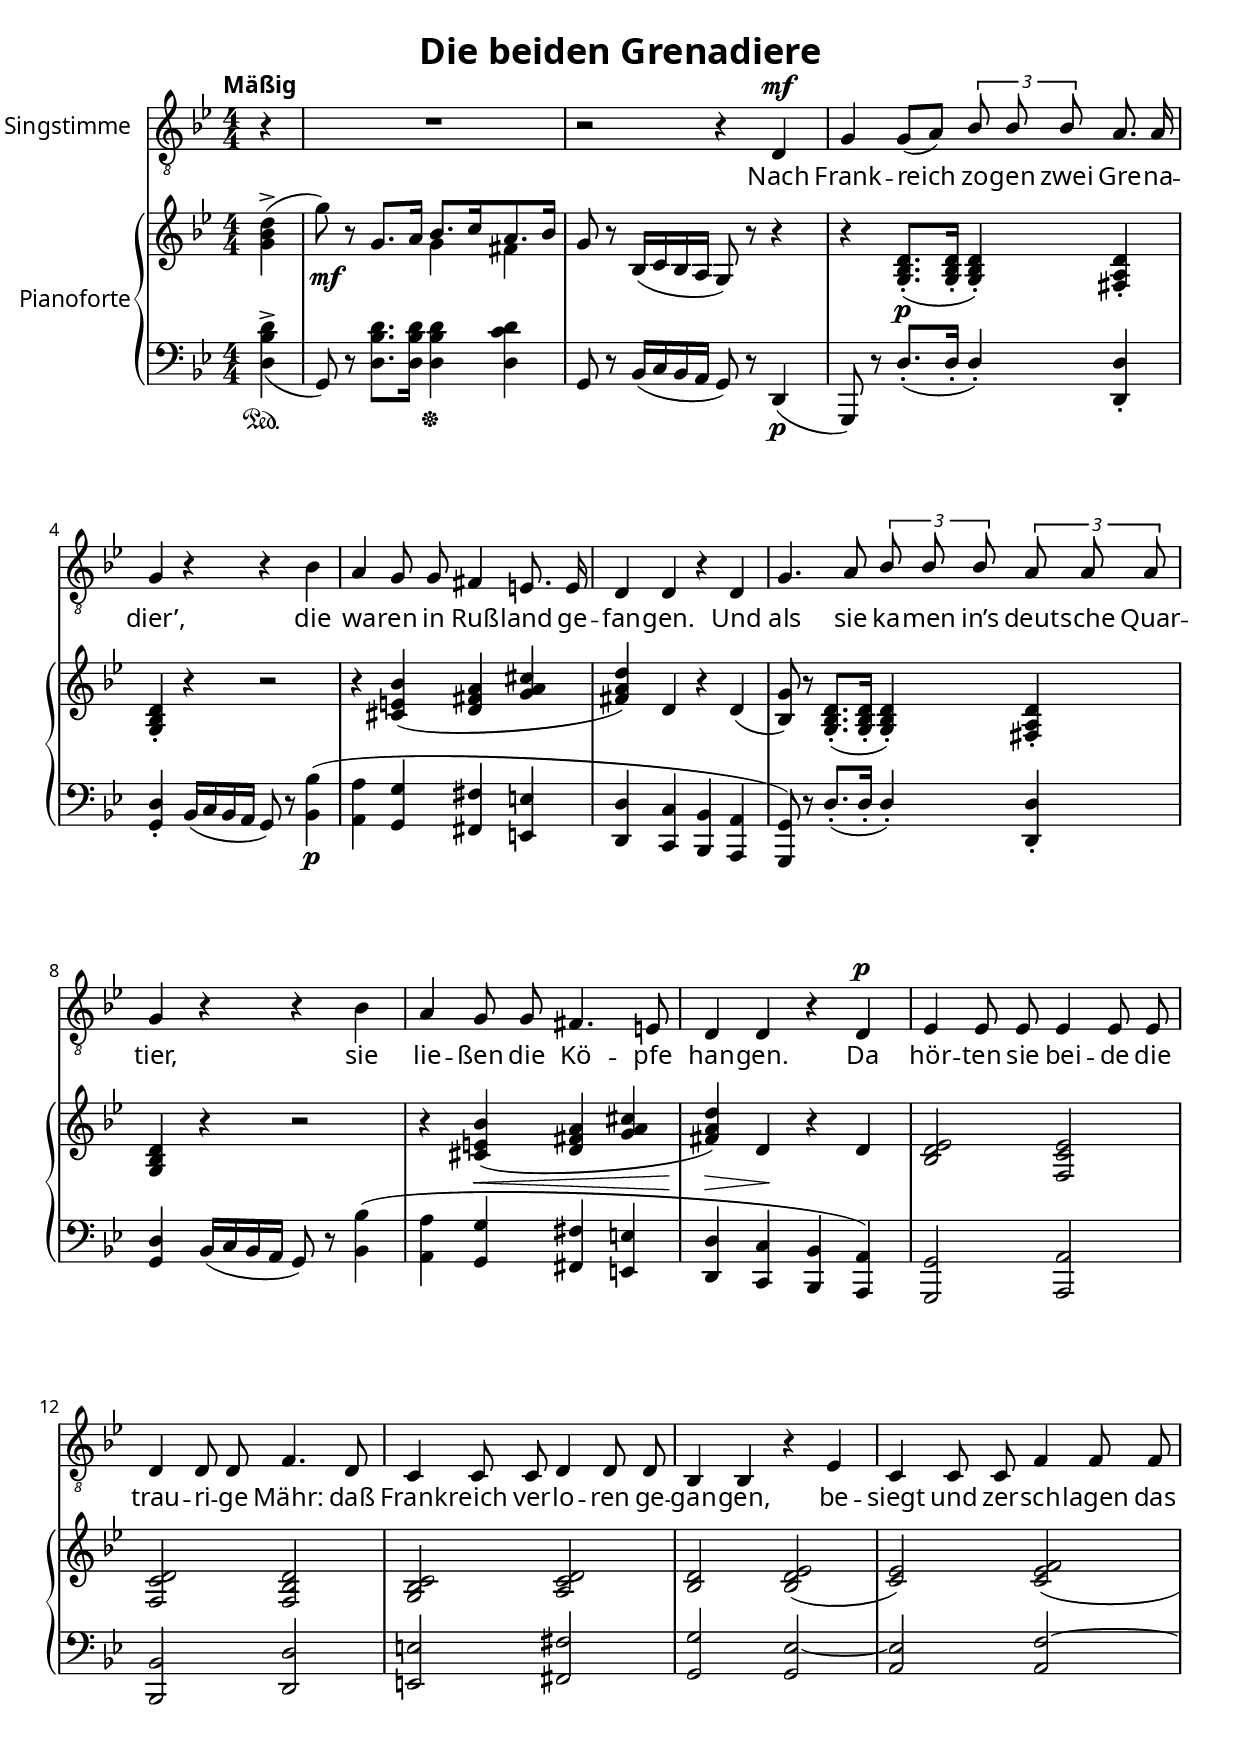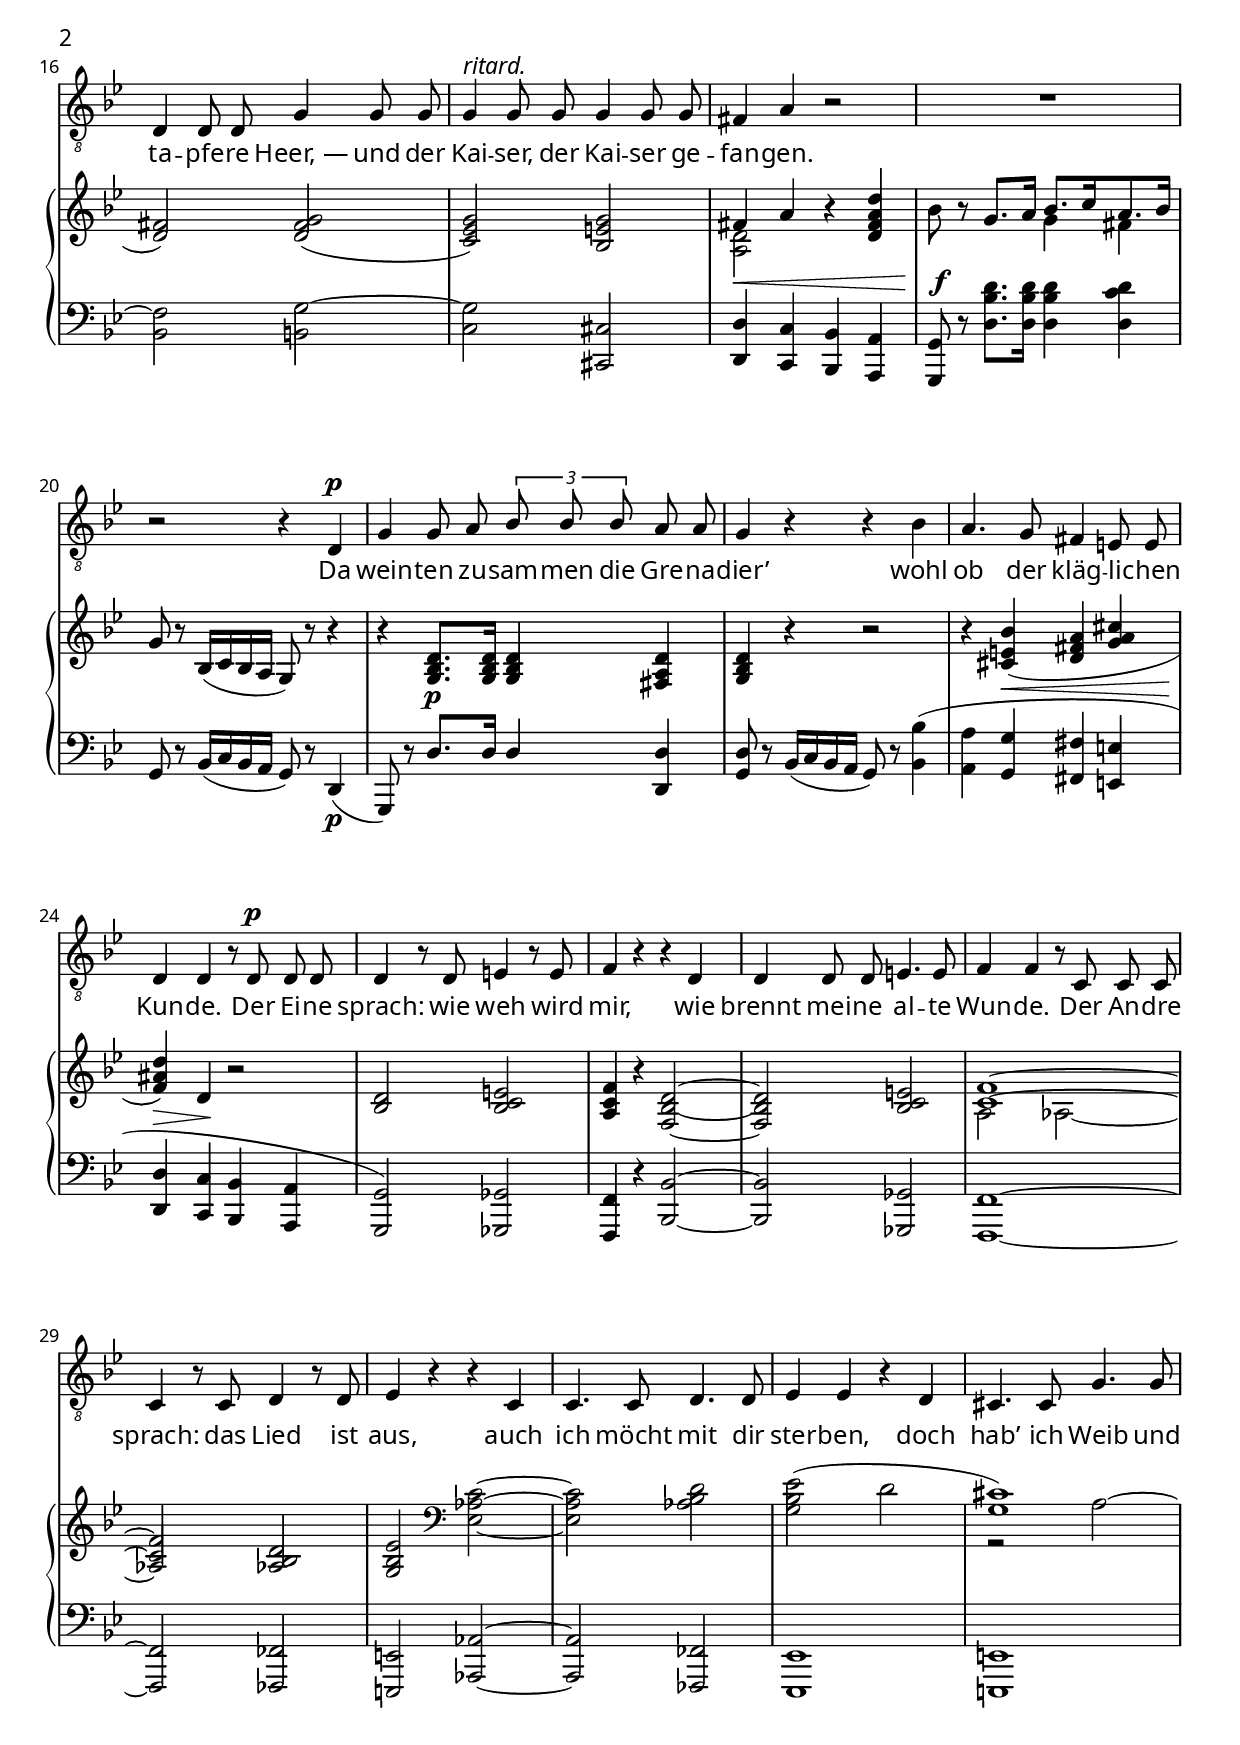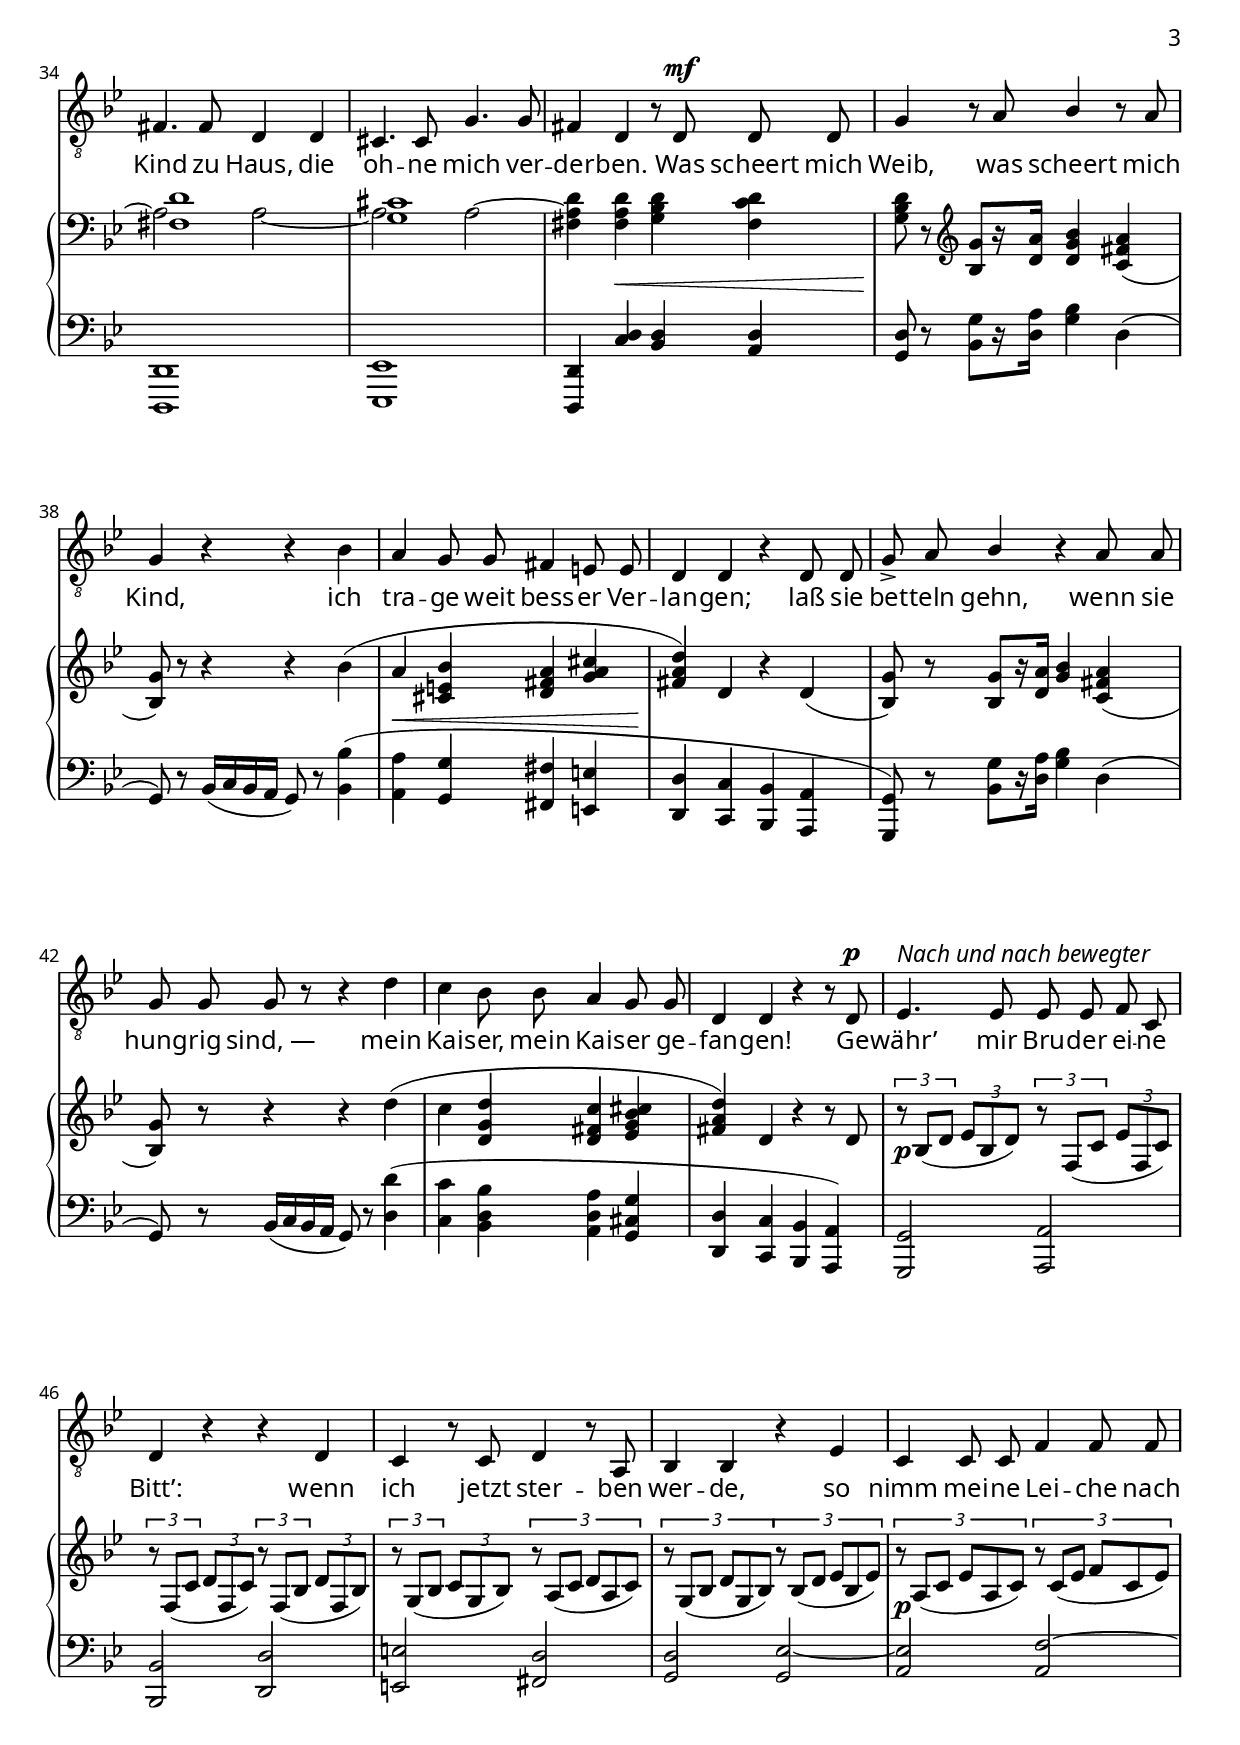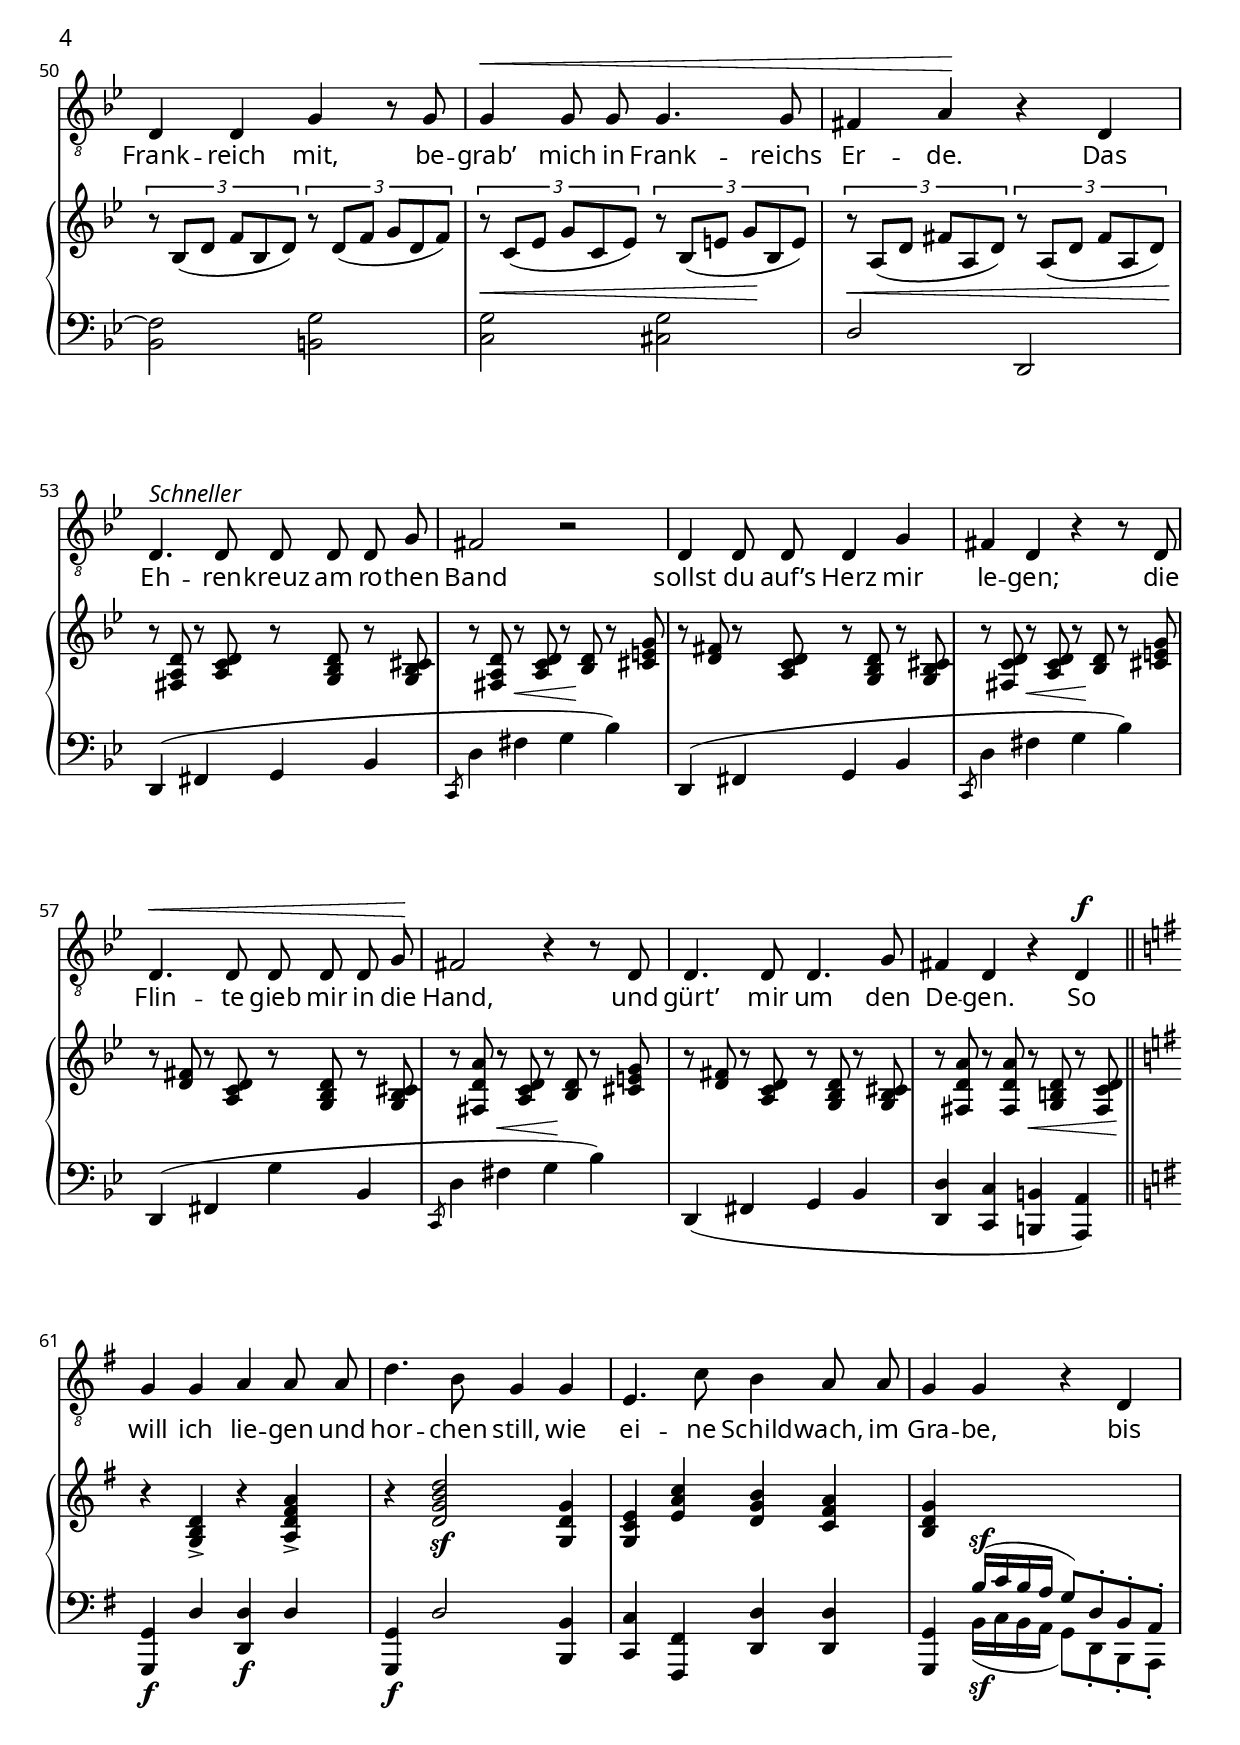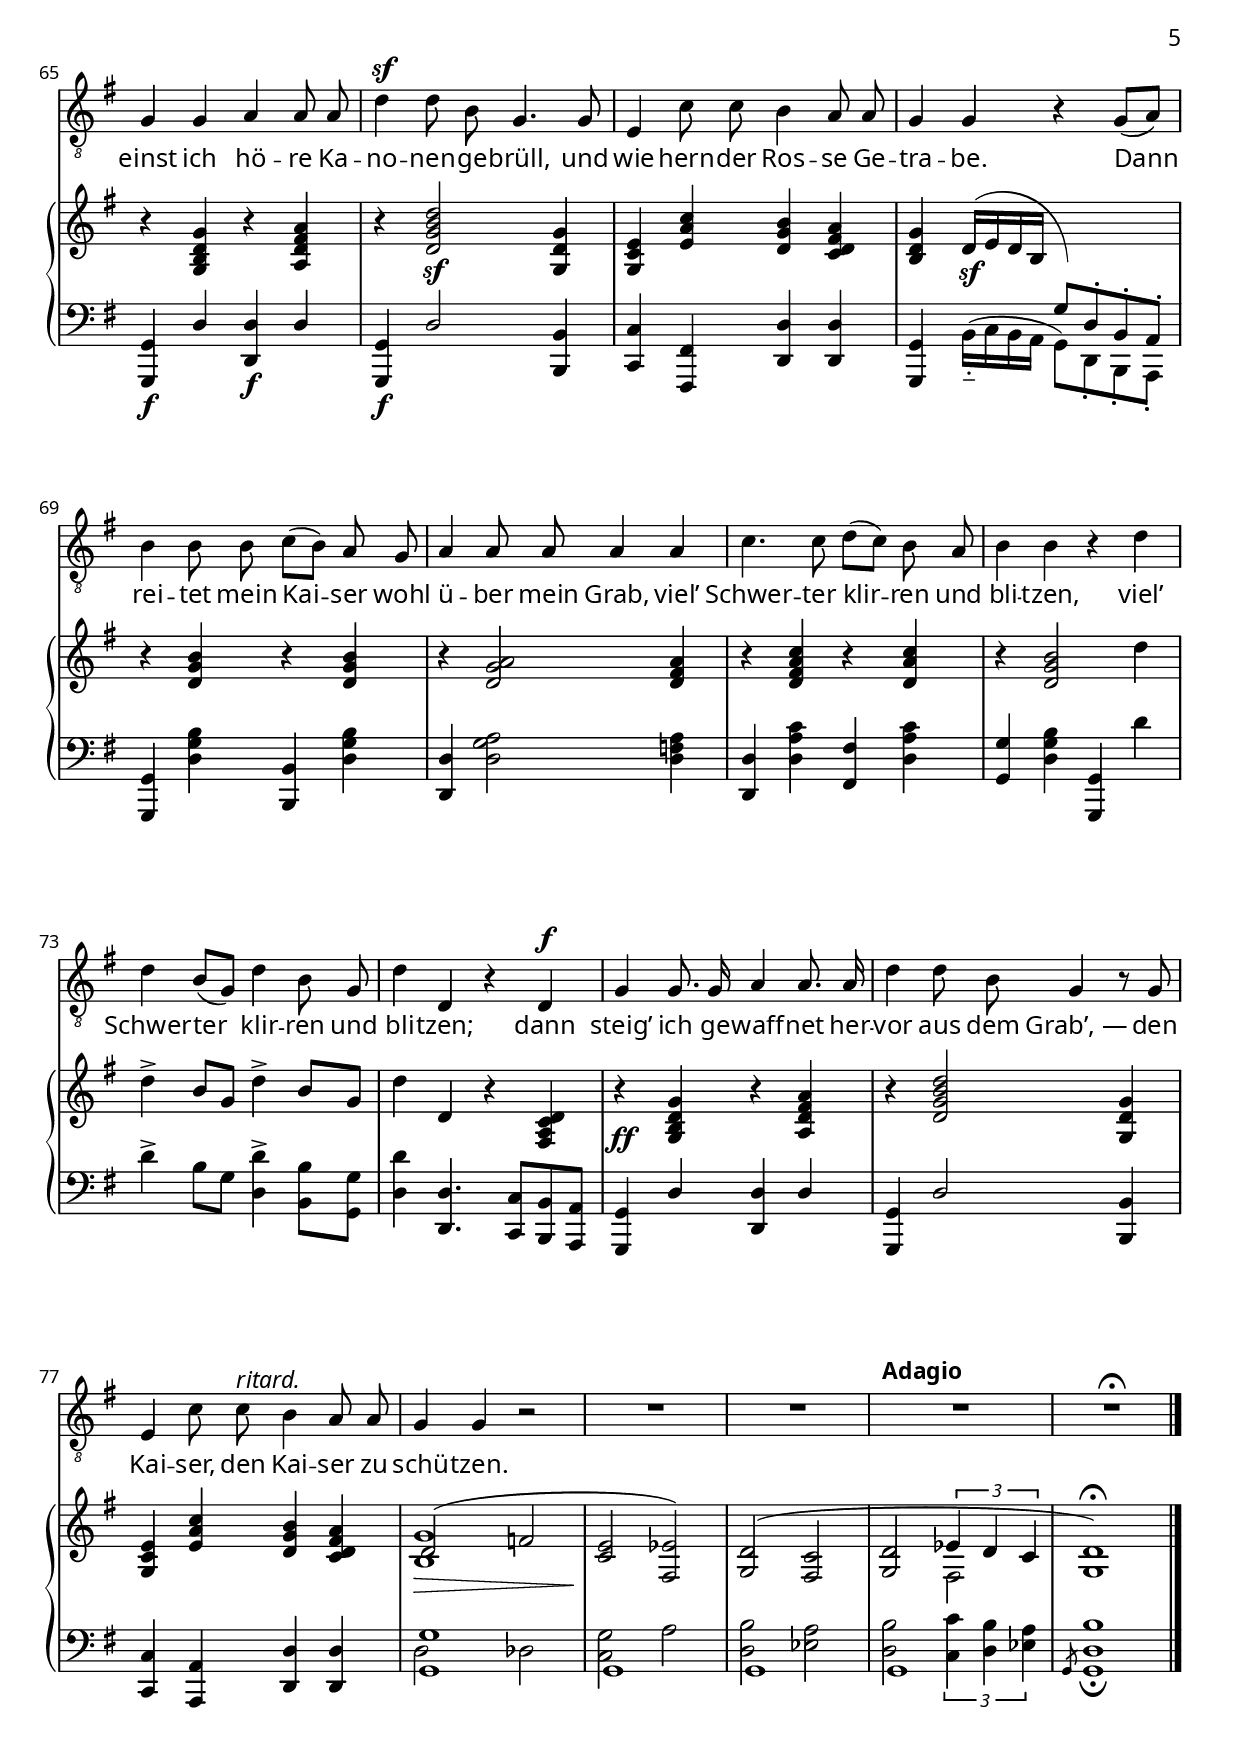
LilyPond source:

\version "2.19.61"
\language "english"
\paper {
  #(set-paper-size "a4")
  #(define fonts
     (set-global-fonts
     #:roman "fbb"
     ))
  page-count=5
  min-systems-per-page=4
  ragged-last-bottom=false
}
sayrit=^\markup{\italic{ritard.}}
saynach=^\markup{\italic{"Nach und nach bewegter"}}
sayschneller=^\markup{\italic{"Schneller"}}

\header {
  title = "Die beiden Grenadiere"
%  composer = "Robert Schumann"
%  poet = "Heinrich Heine"
  % Remove default LilyPond tagline
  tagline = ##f
}

\layout {
  \context {
    \Voice
    \consists "Melody_engraver"
    \override Stem #'neutral-direction = #'()
  }
}

global = {
  \set Score.tempoHideNote = ##t
  \key g \minor
  \numericTimeSignature
  \time 4/4
  \tempo "Mäßig" 4=108
  \autoBeamOff
}

scoreASopranoVoiceI = \fixed c {
  \global
  \dynamicUp
  \partial 4 r4
  R1 r2 r4 d4\mf g4 g8 ([a8]) \tuplet 3/2 {bf8 bf8 bf8} a8. a16
  g4 r4 r4 bf4 a4 g8 g8 fs4 e8. e16 d4 d4 r4 d4 g4. a8 \tuplet 3/2 {bf8 bf8 bf8} \tuplet 3/2 {a8 a8 a8} g4 r4 r4 bf4 a4 g8 g8 fs4. e8 d4 d4 r4 d4\p ef4 ef8 ef8 ef4 ef8 ef8 d4 d8 d8 f4. d8
  c4 c8 c8 d4 d8 d8 bf,4 bf,4 r4 ef4 c4 c8 c8 f4 f8 f8 d4 d8 d8 g4 g8 g8 g4\sayrit g8 g8 g4 g8 g8
  fs4 a4 r2 R1 r2 r4 d4\p g4 g8 a8 \tuplet 3/2 {bf8 bf8 bf8} a8 a8
  g4 r4 r4 bf4 a4. g8 fs4 e8 e8 d4 d4 r8 d8\p d8 d8 d4 r8 d8 e4  r8 e8 f4 r4 r4 d4
  d4 d8 d8 e4. e8 f4 f4 r8 c8 c8 c8 c4 r8 c8 d4 r8 d8 ef4 r4 r4 c4 c4. c8 d4. d8
  ef4 ef4 r4 d4 cs4. cs8 g4. g8 fs4. fs8 d4 d4 cs4. cs8 g4. g8 fs4 d4 r8 d8\mf d8 d8
  g4 r8 a8 bf4 r8 a8 g4 r4 r4 bf4 a4 g8 g8 fs4 e8 e8 d4 d4 r4 d8 d8
  g8-> a8 bf4 r4 a8 a8 g8 g8 g8 r8 r4 d'4 c'4 bf8 bf8 a4 g8 g8 d4 d4 r4 r8 d8\p ef4.\saynach ef8 ef8 ef8 f8 c8 d4 r4 r4 d4 c4 r8 c8 d4 r8 a,8 bf,4 bf,4 r4 ef4
  c4 c8 c8 f4 f8 f8 d4 d4 g4 r8 g8 g4\< g8 g8 g4. g8 fs4 a4\! r4 d4
  d4.\sayschneller d8 d8 d8 d8 g8 fs2 r2 d4 d8 d8 d4 g4 fs4 d4 r4 r8 d8
  d4.\< d8 d8 d8 d8 g8\! fs2 r4 r8 d8 d4. d8 d4. g8 fs4 d4 r4 d4\f \bar "||" \key g \major
  g4 g4 a4 a8 a8 d'4. b8 g4 g4 e4. c'8 b4 a8 a8 g4 g4 r4 d4
  g4 g4 a4 a8 a8 d'4\sf d'8 b8 g4. g8 e4 c'8 c'8 b4 a8 a8 g4 g4 r4 g8 ([a8]) b4 b8 b8 c'8 ([b8]) a8 g8 a4 a8 a8 a4 a4 c'4. c'8 d'8 ([c'8]) b8 a8 b4 b4 r4 d'4
  d'4 b8 ([g8]) d'4 b8 g8 d'4 d4 r4 d4\f g4 g8. g16 a4 a8. a16 d'4 d'8 b8 g4 r8 g8
  e4 c'8 c'8\sayrit b4 a8 a8 g4 g4 r2 R1 R1 R1 R1\fermataMarkup \bar "|."
}

scoreAVerseSopranoVoiceI = \lyricmode {
  % Lyrics follow here.
  Nach Frank -- reich zo -- gen zwei Gre -- na -- dier’, die wa -- ren in Ruß -- land ge -- fan -- gen. Und als sie ka -- men in’s deut -- sche Quar -- tier, sie lie -- ßen die Kö -- pfe han -- gen. Da hör -- ten sie bei -- de die trau -- ri -- ge Mähr: daß Frank -- reich ver -- lo -- ren ge -- gan -- gen, be -- siegt und zer -- sch -- lagen das ta -- pfe -- re Heer,_— und der Kai -- ser, der Kai -- ser ge -- fan -- gen. Da wein -- ten zu -- sam -- men die Gre -- na -- dier’ wohl ob der kläg -- li -- chen Kun -- de. Der Ei -- ne sprach: wie weh wird mir, wie brennt mei -- ne al -- te Wun -- de. Der An -- dre sprach: das Lied ist aus, auch ich möcht mit dir ster -- ben, doch hab’ ich Weib und Kind zu Haus, die oh -- ne mich ver -- der -- ben. Was scheert mich Weib, was scheert mich Kind, ich tra -- ge weit bess -- er Ver -- lan -- gen; laß sie bet -- teln gehn, wenn sie hung -- rig sind,_— mein Kai -- ser, mein Kai -- ser ge -- fan -- gen! Ge -- währ’ mir Bru -- der ei -- ne Bitt’: wenn ich jetzt ster -- ben wer -- de, so nimm mei -- ne Lei -- che nach Frank -- reich mit, be -- grab’ mich in Frank -- reichs Er -- de. Das Eh -- ren -- kreuz am ro -- then Band sollst du auf’s Herz mir le -- gen; die Flin -- te gieb mir in die Hand, und gürt’ mir um den De -- gen. So will ich lie -- gen und hor -- chen still, wie ei -- ne Schild -- wach, im Gra -- be, bis einst ich hö -- re Ka -- no -- nen -- ge -- brüll, und wie -- hern -- der Ros -- se Ge -- tra -- be. Dann rei -- tet mein Kai -- ser wohl ü -- ber mein Grab, viel’ Schwer -- ter klir -- ren und bli -- tzen, viel’ Schwer -- ter klir -- ren und bli -- tzen; dann steig’ ich ge -- waff -- net her -- vor aus dem Grab’,_— den Kai -- ser, den Kai -- ser zu schü -- tzen.  
}


scoreARight = \fixed c' {
  \global
  \partial 4 <g bf d'>4-> (g'8) r8 g8. [a16] <<{bf8. [c'16 a8. bf16]}\\{g4 fs4}>> g8 r8 bf,16 ([c16 bf,16 a,16] g,8) r8 r4 r4 <g, bf, d>8.-. \p ([<g, bf, d>16-.] <g, bf, d>4-.) <fs, a, d>4-.
  <g, bf, d>4-. r4 r2 r4 <cs e bf>4 (<d fs a>4 <g a cs'>4 <fs a d'>4) d4 r4 d4 (<bf, g>8) r8 <g, bf, d>8.-. ([<g, bf, d>16]-. <g, bf, d>4-.) <fs, a, d>4-.
  <g, bf, d>4 r4 r2 r4 <cs e bf>4 (<d fs a>4 <g a cs'>4 <fs a d'>4) d4 r4 d4 <bf, d ef>2 <f, c ef>2 <f, c d>2 <f, bf, d>2
  <g, bf, c>2 <a, c d>2 <bf, d>2 <bf, d ef>2 (<c ef>2) <c ef f>2 (<d fs>2) <d fs g>2 (<c ef g>2) <bf, e g>2
  <<{fs4 a4}\\{<a, d>2}>> r4 <d fs a d'>4 bf8 r8 g8. [a16] <<{bf8. [c'16 a8. bf16]}\\{g4 fs4}>> g8 r8 bf,16 ([c16 bf,16 a,16] g,8) r8 r4 r4 <g, bf, d>8.\p [<g, bf, d>16] <g, bf, d>4 <fs, a, d>4
  <g, bf, d>4 r4 r2 r4 <cs e bf>4 (<d fs a>4 <g a cs'>4 <f as d'>4) d4 r2 <bf, d>2 <bf, c e>2 <a, c f>4 r4 <f, bf, d>2~
  <f, bf, d>2 <bf, c e>2 <<{<c~ f~>1 <c f>2}\\{a,2 af,2~ \stemUp af,2}>> <af, bf, d>2 <g, bf, ef>2 \clef bass <ef,~ af,~ c~>2 <ef, af, c>2 <af, bf, d>2
  <<{\stemDown <g, bf, ef>2 (d2 <g, cs>1) \once \override NoteColumn #'force-hshift = #.75 <fs, d>1 \once \override NoteColumn #'force-hshift = #.75 <g, cs>1 s1}\\{s1 r2 a,2^~ a,2 a,2~ a,2 a,2^~ <fs, a, d>4 <fs, a, d>4 <g, bf, d>4 <fs, c d>4}>>
  <g, bf, d>8 r8 \clef treble <bf, g>8 [r16 <d a>16] <d g bf>4 <c fs a> (<bf, g>8) r8 r4 r4 bf4 (a4 <cs e bf>4 <d fs a>4 <g a cs'>4 <fs a d'>4) d4 r4 d4 (
  <bf, g>8) r8 <bf, g>8 [r16 <d a>16] <g bf>4 <c fs a>4 (<bf, g>8) r8 r4 r4 d'4 (c'4 <d g d'>4 <d fs c'>4 <ef g bf cs'>4 <fs a d'>4) d4 r4 r8 d8
  \tuplet 3/2 {r8 bf,8 ([d8]} \tuplet 3/2 {ef8 [bf,8 d8])} \tuplet 3/2 {r8 f,8 ([c8]} \tuplet 3/2 {ef8 [f,8 c8])} \tuplet 3/2 {r8 f,8 ([c8]} \tuplet 3/2 {d8 [f,8 c8])} \tuplet 3/2 {r8 f,8 ([bf,8]} \tuplet 3/2 {d8 [f,8 bf,8])} \tuplet 3/2 {r8 g,8 ([bf,8]} \tuplet 3/2 {c8 [g,8 bf,8])} \tuplet 3/2 {r8 a,8 ([c8] d8 [a,8 c8])} \tuplet 3/2 {r8 g,8 ([bf,8] d8 [g,8 bf,8])} \tuplet 3/2 {r8 bf,8 ([d8] ef8 [bf,8 ef8])} \tuplet 3/2 {r8 a,8 ([c8] ef8 [a,8 c8])} \tuplet 3/2 {r8 c8 ([ef8] f8 [c8 ef8])} \tuplet 3/2 {r8 bf,8 ([d8] f8 [bf,8 d8])} \tuplet 3/2 {r8 d8 ([f8] g8 [d8 f8])} \tuplet 3/2 {r8 c8 ([ef8] g8 [c8 ef8])} \tuplet 3/2 {r8 bf,8 ([e8] g8 [bf,8 e8])} \tuplet 3/2 {r8 a,8 ([d8] fs8 [a,8 d8])} \tuplet 3/2 {r8 a,8 ([d8] fs8 [a,8 d8])}
  r8 <fs, a, d>8 r8 <a, c d>8 r8 <g, bf, d>8 r8 <g, bf, cs>8 r8 <fs, a, d>8 r8 <a, c d>8 r8 <bf, d>8 r8 <cs e g>8 r8 <d fs>8 r8 <a, c d>8 r8 <g, bf, d>8 r8 <g, bf, cs>8 r8 <fs, c d>8 r8 <a, c d>8 r8 <bf, d>8 r8 <cs e g>8
  r8 <d fs>8 r8 <a, c d>8 r8 <g, bf, d>8 r8 <g, bf, cs>8 r8 <fs, a d>8 r8 <a, c d>8 r8 <bf, d>8 r8 <cs e g>8 r8 <d fs>8 r8 <a, c d>8 r8 <g, bf, d>8 r8 <g, bf, cs>8 r8 <fs, a d>8 r8 <fs, a d>8 r8 <g, b, d>8 r8 <fs, c d>8 \bar "||" \key g \major r4 <g, b, d>4-> r4 <a, d fs a>4-> r4 <d g b d'>2\sf <g, d g>4 <g, c e>4 <e a c'>4 <d g b>4 <c fs a>4 <b, d g>4 \change Staff = "left" b,16^\sf ^(^[c16 b,16 a,16] g,8) [d,8^. b,,8^. a,,8^.] \change Staff = "right" r4 <g, b, d g>4 r4 <a, d fs a>4 r4 <d g b d'>2\sf <g, d g>4 <g, c e>4 <e a c'>4 <d g b>4 <c d fs a>4 <b, d g>4 \shape #'((0 . 0.5) (0 . 1.0) (1 . 1.5) (0 . -4)) Slur d16 ^([e16 d16 b,16] \change Staff = "left" g,8) [d,8^. b,,8^. a,,8^.] \change Staff = "right" r4 <d g b>4 r4 <d g b>4 r4 <d g a>2 <d fs a>4 r4 <d fs a c'>4 r4 <d a c'>4 r4 <d g b>2 d'4 d'4-> b8 [g8] d'4-> b8 [g8] d'4 d4 r4 <fs, a, c d>4 r4 <g, b, d g>4 r4 <a, d fs a>4 r4 <d g b d'>2 <g, d g>4
  <g, c e>4 <e a c'>4 <d g b>4 <c d fs a>4
  <<{d2 (f2 <c e>2 <fs, ef>2)}\\{<b, g>1 s1}>> <g, d>2 ^(<fs, c>2 \tempo "Adagio" <g, d>2 <<{\tuplet 3/2 {ef4 d4 c4}}\\{fs,2}>> <g, d>1\fermata) \bar "|."
}

scoreAdynamic = {
\partial 4 s4 s1\mf s1 s1
s1 s1 s1 s1
s1 s4 s4\< s4 s4 s4\> s4\! s4 s4 s1 s1
s1 s1 s1 s1 s1
s1\< s1\f s1 s1
s1 s4 s4\< s4 s4 s4\> s4\! s4 s4 s1 s1
s1 s1 s1 s1 s1
s1 s1 s1 s1 s4 s4\< s4 s4
s1\! s1 s1\< s1\!
s1 s1 s1 s1
s1\p s1 s1 s1
s1\p s1 s4\< s4 s4 s4\! s1\<
s1\! s4 s4\< s4\! s4 s1 s4 s4\< s4\! s4
s1 s4 s4\< s4\! s4 s1 s4 s4 s4\< s4
s1\! s1 s1 s1
s1 s1 s1 s4 s4\sf s4 s4
s1 s1 s1 s1
s1 s1 s1\ff s1
s1 s1\> s1\! s1 s1 s1
}

scoreALeft = \fixed c {
  \global
  % Music follows here.
\partial 4 <d bf d'>4-> \sustainOn _(g,8) r8 <d bf d'>8. [<d bf d'>16] <d bf d'>4\sustainOff <d c' d'>4 g,8 r8 bf,16 ([c16 bf,16 a,16] g,8) r8 d,4\p (g,,8) r8 d8.-. ([d16-.] d4-.) <d, d>4-.
<g, d>4-. bf,16 ([c16 bf,16 a,16] g,8) r8 <bf, bf>4\p (<a, a>4 <g, g>4 <fs, fs>4 <e, e>4 <d, d>4 <c, c>4 <bf,, bf,>4 <a,, a,>4 <g,, g,>8) r8 d8.-. ([d16-.] d4-.) <d, d>4-.
<g, d>4 bf,16 ([c16 bf,16 a,16] g,8) r8 <bf, bf>4 (<a, a>4 <g, g>4 <fs, fs>4 <e, e>4 <d, d>4 <c, c>4 <bf,, bf,>4 <a,, a,>4) <g,, g,>2 <a,, a,>2 <bf,, bf,>2 <d, d>2
<e, e>2 <fs, fs>2 <g, g>2 <g, ef~>2 <a, ef>2 <a, f~>2 <bf, f>2 <b, g~>2 <c g>2 <cs, cs>2
<d, d>4 <c, c> <bf,, bf,>4 <a,, a,>4 <g,, g,>8 r8 <d bf d'>8. [<d bf d'>16] <d bf d'>4 <d c' d'>4 g,8 r8 bf,16 ([c16 bf,16 a,16] g,8) r8 d,4\p (g,,8) r8 d8. [d16] d4 <d, d>4
<g, d>8 r8 bf,16 ([c16 bf,16 a,16] g,8) r8 <bf, bf>4 (<a, a>4 <g, g>4 <fs, fs>4 <e, e>4 <d, d>4 <c, c>4 <bf,, bf,>4 <a,, a,>4 <g,, g,>2) <gf,, gf,>2 <f,, f,>4 r4 <bf,,~ bf,~>2
<bf,, bf,>2 <gf,, gf,>2 <f,,~ f,~>1 <f,, f,>2 <ff,, ff,>2 <e,, e,>2 <af,,~ af,~>2 <af,, af,>2 <ff,, ff,>2
<ef,, ef,>1 <e,, e,>1 <d,, d,>1 <ef,, ef,>1 <d,, d,>4 <c d>4 <bf, d>4 <a, d>4 <g, d>8 r8 <bf, g>8 [r16 <d a>16] <g bf>4 d4 (g,8) r8 bf,16 ([c16 bf,16 a,16] g,8) r8 <bf, bf>4 (<a, a>4 <g, g>4 <fs, fs>4 <e, e>4 <d, d>4 <c, c>4 <bf,, bf,>4 <a,, a,>4
<g,, g,>8) r8 <bf, g>8 [r16 <d a>16] <g bf>4 d4 (g,8) r8 bf,16 ([c16 bf,16 a,16] g,8) r8 <d d'>4 (<c c'>4 <bf, d bf>4 <a, d a>4 <g, cs g>4 <d, d>4 <c, c>4 <bf,, bf,>4 <a,, a,>4)
<g,, g,>2 <a,, a,>2 <bf,, bf,>2 <d, d>2 <e, e>2 <fs, d>2 <g, d>2 <g, ef~>2 <a, ef>2 <a, f~>2 <bf, f>2 <b, g>2 <c g>2 <cs g>2 d2 d,2
d,4 (fs,4 g,4 bf,4 \slashedGrace c,8 d4 fs4 g4 bf4) d,4 (fs,4 g,4 bf,4 \slashedGrace c,8 d4 fs4 g4 bf4)
d,4 (fs,4 g4 bf,4 \slashedGrace c,8 d4 fs4 g4 bf4) d,4 (fs,4 g,4 bf,4 <d, d>4 <c, c>4 <b,, b,>4 <a,, a,>4) \bar "||" \key g \major
<g,, g,>4\f d4 <d, d>4\f d4 <g,, g,>4\f d2 <b,, b,>4 <c, c>4 <fs,, fs,>4 <d, d>4 <d, d>4 <g,, g,>4 b,16_\sf _(_[c16 b,16 a,16] g,8) _[d,8_. b,,_. a,,_.]
<g,, g,>4\f d4 <d, d>4\f d4 <g,, g,>4\f d2 <b,, b,>4 <c, c>4 <fs,, fs,>4 <d, d>4 <d, d>4 <g,, g,>4 b,16_ _(_[c16 b,16 a,16] g,8) _[d,8_. b,,_. a,,_.]
<g,, g,>4 <d g b>4 <b,, b,>4 <d g b>4 <d, d>4 <d g a>2 <d f a>4 <d, d>4 <d a c'>4 <fs, fs>4 <d a c'>4 <g, g>4 <d g b>4 <g,, g,>4 d'4
d'4-> b8 [g8] <d d'>4-> <b, b>8 [<g, g>8] <d d'>4 <d, d>4. <c, c>8 [<b,, b,>8 <a,, a,>8] <g,, g,>4 d4 <d, d>4 d4 <g,, g,>4 d2 <b,, b,>4
<c, c>4 <a,, a,>4 <d, d>4 <d, d>4
<<{<g, g>1 g,1 g,1 g,1 \slashedGrace g,8 <g, d b>1_\fermata}\\{d2 df2 <c g>2 a2 <d b>2 <ef a>2 <d b>2 \tuplet 3/2 {<c c'>4 <d b>4 <ef a>4} s1}>> \bar "|."
}

scoreASopranoVoiceIPart = \new Staff \with {
instrumentName = "Singstimme"
  midiInstrument = "voice oohs"
} { \clef "treble_8" \scoreASopranoVoiceI }
\addlyrics { \scoreAVerseSopranoVoiceI }



scoreAPianoPart = \new PianoStaff \with {
instrumentName = "Pianoforte"
} <<
  \new Staff = "right" \with {
   midiInstrument = "acoustic grand"}  \scoreARight
   \new Dynamics \with { } \scoreAdynamic
  \new Staff = "left" \with {
    midiInstrument = "acoustic grand"
  } { \clef bass \scoreALeft }
>>

\score {
  <<
    \scoreASopranoVoiceIPart
    
    \scoreAPianoPart
  >>
  \layout { }
  \midi {}
}
